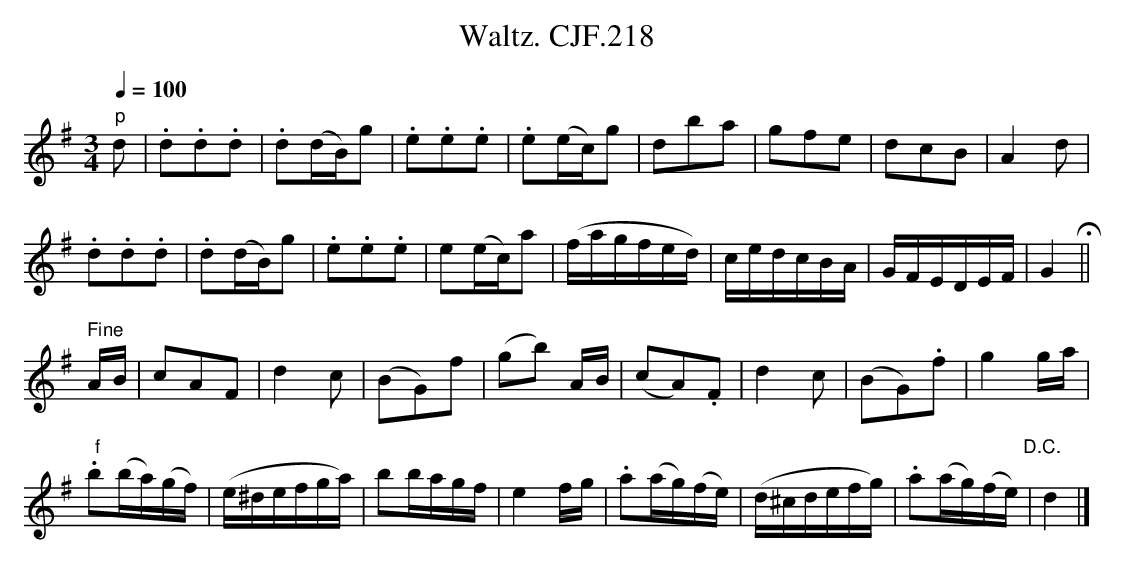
X:1
T:Waltz. CJF.218
M:3/4
L:1/16
Q:1/4=100
K:G
"p"d2|.d2.d2.d2|.d2(dB)g2|.e2.e2.e2|.e2(ec)g2|\
d2b2a2|g2f2e2|d2c2B2|A4d2|
.d2.d2.d2|.d2(dB)g2|.e2.e2.e2|e2(ec)a2|\
(fagfed)|cedcBA|GFEDEF|G4H||
" Fine"AB|c2A2F2|d4c2|(B2G2)f2|(g2b2) AB|\
(c2A2).F2|d4c2|(B2G2).f2|g4ga|
" f".b2(ba)(gf)|(e^defga)|b2bagf|e4fg|\
.a2(ag)(fe)|(d^cdefg)|.a2(ag)(fe)" D.C."|d4|]
